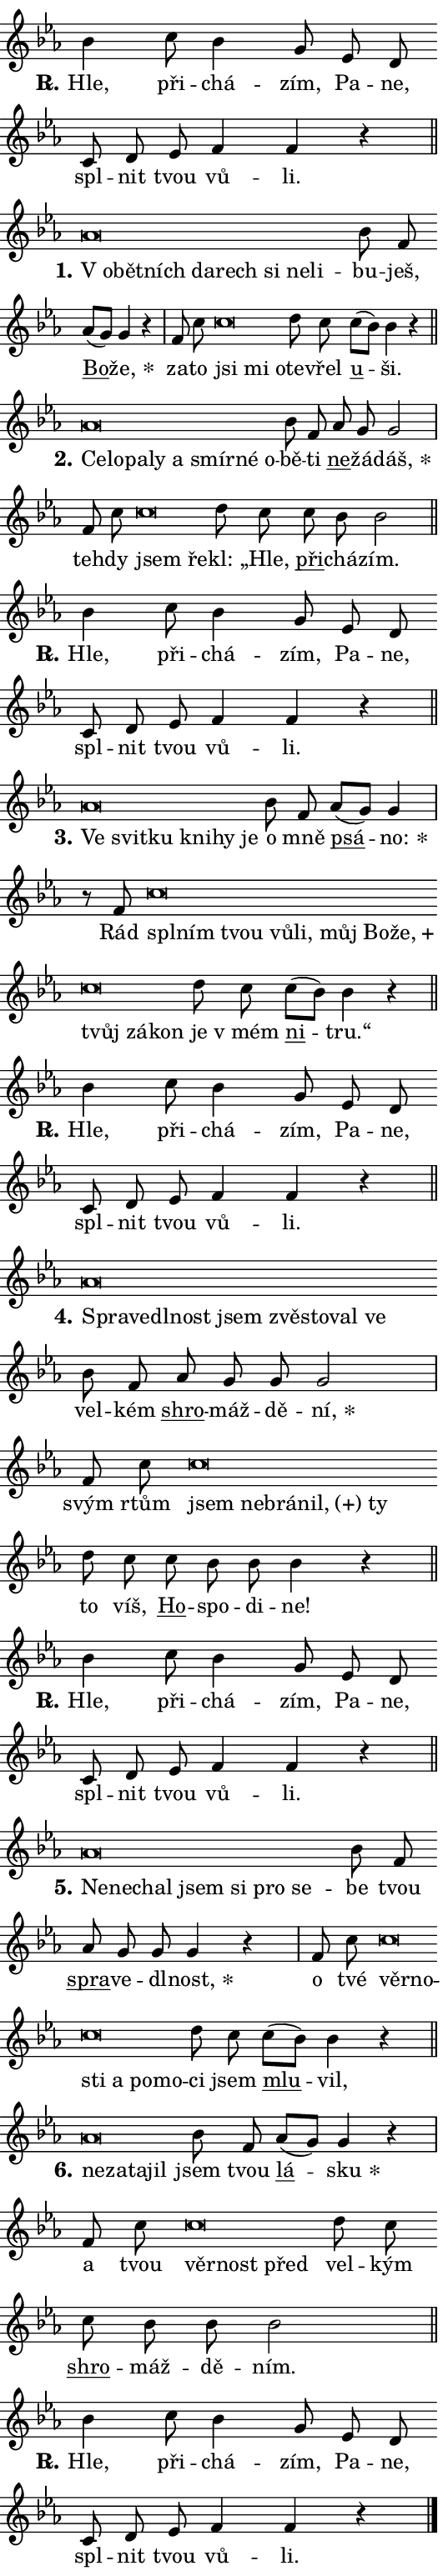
\version "2.24.0"
\header { tagline = "" }
\paper {
  indent = 0\cm
  top-margin = 0\cm
  right-margin = 0.13\cm % to fit lyric hyphens
  bottom-margin = 0\cm
  left-margin = 0\cm
  paper-width = 9\cm
  page-breaking = #ly:one-page-breaking
  system-system-spacing.basic-distance = #11
  score-system-spacing.basic-distance = #11
  ragged-last = ##f
}


%% Author: Thomas Morley
%% https://lists.gnu.org/archive/html/lilypond-user/2020-05/msg00002.html
#(define (line-position grob)
"Returns position of @var[grob} in current system:
   @code{'start}, if at first time-step
   @code{'end}, if at last time-step
   @code{'middle} otherwise
"
  (let* ((col (ly:item-get-column grob))
         (ln (ly:grob-object col 'left-neighbor))
         (rn (ly:grob-object col 'right-neighbor))
         (col-to-check-left (if (ly:grob? ln) ln col))
         (col-to-check-right (if (ly:grob? rn) rn col))
         (break-dir-left
           (and
             (ly:grob-property col-to-check-left 'non-musical #f)
             (ly:item-break-dir col-to-check-left)))
         (break-dir-right
           (and
             (ly:grob-property col-to-check-right 'non-musical #f)
             (ly:item-break-dir col-to-check-right))))
        (cond ((eqv? 1 break-dir-left) 'start)
              ((eqv? -1 break-dir-right) 'end)
              (else 'middle))))

#(define (tranparent-at-line-position vctor)
  (lambda (grob)
  "Relying on @code{line-position} select the relevant enry from @var{vctor}.
Used to determine transparency,"
    (case (line-position grob)
      ((end) (not (vector-ref vctor 0)))
      ((middle) (not (vector-ref vctor 1)))
      ((start) (not (vector-ref vctor 2))))))

noteHeadBreakVisibility =
#(define-music-function (break-visibility)(vector?)
"Makes @code{NoteHead}s transparent relying on @var{break-visibility}"
#{
  \override NoteHead.transparent =
    #(tranparent-at-line-position break-visibility)
#})

#(define delete-ledgers-for-transparent-note-heads
  (lambda (grob)
    "Reads whether a @code{NoteHead} is transparent.
If so this @code{NoteHead} is removed from @code{'note-heads} from
@var{grob}, which is supposed to be @code{LedgerLineSpanner}.
As a result ledgers are not printed for this @code{NoteHead}"
    (let* ((nhds-array (ly:grob-object grob 'note-heads))
           (nhds-list
             (if (ly:grob-array? nhds-array)
                 (ly:grob-array->list nhds-array)
                 '()))
           ;; Relies on the transparent-property being done before
           ;; Staff.LedgerLineSpanner.after-line-breaking is executed.
           ;; This is fragile ...
           (to-keep
             (remove
               (lambda (nhd)
                 (ly:grob-property nhd 'transparent #f))
               nhds-list)))
      ;; TODO find a better method to iterate over grob-arrays, similiar
      ;; to filter/remove etc for lists
      ;; For now rebuilt from scratch
      (set! (ly:grob-object grob 'note-heads)  '())
      (for-each
        (lambda (nhd)
          (ly:pointer-group-interface::add-grob grob 'note-heads nhd))
        to-keep))))

squashNotes = {
  \override NoteHead.X-extent = #'(-0.2 . 0.2)
  \override NoteHead.Y-extent = #'(-0.75 . 0)
  \override NoteHead.stencil =
    #(lambda (grob)
       (let ((pos (ly:grob-property grob 'staff-position)))
         (begin
           (if (< pos -7) (display "ERROR: Lower brevis then expected\n") (display ""))
           (if (<= pos -6) ly:text-interface::print ly:note-head::print))))
}
unSquashNotes = {
  \revert NoteHead.X-extent
  \revert NoteHead.Y-extent
  \revert NoteHead.stencil
}

hideNotes = \noteHeadBreakVisibility #begin-of-line-visible
unHideNotes = \noteHeadBreakVisibility #all-visible

% work-around for resetting accidentals
% https://lilypond.org/doc/v2.23/Documentation/notation/displaying-rhythms#unmetered-music
cadenzaMeasure = {
  \cadenzaOff
  \partial 1024 s1024
  \cadenzaOn
}

#(define-markup-command (accent layout props text) (markup?)
  "Underline accented syllable"
  (interpret-markup layout props
    #{\markup \override #'(offset . 4.3) \underline { #text }#}))

responsum = \markup \concat {
  "R" \hspace #-1.05 \path #0.1 #'((moveto 0 0.07) (lineto 0.9 0.8)) \hspace #0.05 "."
}

spaceSize = #0.6828661417322834 % exact space size for TeX Gyre Schola

\layout {
  \context {
    \Staff
    \remove "Time_signature_engraver"
    \override LedgerLineSpanner.after-line-breaking = #delete-ledgers-for-transparent-note-heads
  }
  \context {
    \Lyrics {
      \override LyricSpace.minimum-distance = \spaceSize
      \override LyricText.font-name = #"TeX Gyre Schola"
      \override LyricText.font-size = 1
      \override StanzaNumber.font-name = #"TeX Gyre Schola Bold"
      \override StanzaNumber.font-size = 1
    }
  }
  \context {
    \Score 
    \override NoteHead.text =
      #(lambda (grob) 
        (let ((pos (ly:grob-property grob 'staff-position)))
          #{\markup {
            \combine
              \halign #-0.55 \raise #(if (= pos -6) 0 0.5) \override #'(thickness . 2) \draw-line #'(3.2 . 0)
              \musicglyph "noteheads.sM1"
          }#}))
  }
}

% magnetic-lyrics.ily
%
%   written by
%     Jean Abou Samra <jean@abou-samra.fr>
%     Werner Lemberg <wl@gnu.org>
%
%   adapted by
%     Jiri Hon <jiri.hon@gmail.com>
%
% Version 2022-Apr-15

% https://www.mail-archive.com/lilypond-user@gnu.org/msg149350.html

#(define (Left_hyphen_pointer_engraver context)
   "Collect syllable-hyphen-syllable occurrences in lyrics and store
them in properties.  This engraver only looks to the left.  For
example, if the lyrics input is @code{foo -- bar}, it does the
following.

@itemize @bullet
@item
Set the @code{text} property of the @code{LyricHyphen} grob between
@q{foo} and @q{bar} to @code{foo}.

@item
Set the @code{left-hyphen} property of the @code{LyricText} grob with
text @q{foo} to the @code{LyricHyphen} grob between @q{foo} and
@q{bar}.
@end itemize

Use this auxiliary engraver in combination with the
@code{lyric-@/text::@/apply-@/magnetic-@/offset!} hook."
   (let ((hyphen #f)
         (text #f))
     (make-engraver
      (acknowledgers
       ((lyric-syllable-interface engraver grob source-engraver)
        (set! text grob)))
      (end-acknowledgers
       ((lyric-hyphen-interface engraver grob source-engraver)
        ;(when (not (grob::has-interface grob 'lyric-space-interface))
          (set! hyphen grob)));)
      ((stop-translation-timestep engraver)
       (when (and text hyphen)
         (ly:grob-set-object! text 'left-hyphen hyphen))
       (set! text #f)
       (set! hyphen #f)))))

#(define (lyric-text::apply-magnetic-offset! grob)
   "If the space between two syllables is less than the value in
property @code{LyricText@/.details@/.squash-threshold}, move the right
syllable to the left so that it gets concatenated with the left
syllable.

Use this function as a hook for
@code{LyricText@/.after-@/line-@/breaking} if the
@code{Left_@/hyphen_@/pointer_@/engraver} is active."
   (let ((hyphen (ly:grob-object grob 'left-hyphen #f)))
     (when hyphen
       (let ((left-text (ly:spanner-bound hyphen LEFT)))
         (when (grob::has-interface left-text 'lyric-syllable-interface)
           (let* ((common (ly:grob-common-refpoint grob left-text X))
                  (this-x-ext (ly:grob-extent grob common X))
                  (left-x-ext
                   (begin
                     ;; Trigger magnetism for left-text.
                     (ly:grob-property left-text 'after-line-breaking)
                     (ly:grob-extent left-text common X)))
                  ;; `delta` is the gap width between two syllables.
                  (delta (- (interval-start this-x-ext)
                            (interval-end left-x-ext)))
                  (details (ly:grob-property grob 'details))
                  (threshold (assoc-get 'squash-threshold details 0.2)))
             (when (< delta threshold)
               (let* (;; We have to manipulate the input text so that
                      ;; ligatures crossing syllable boundaries are not
                      ;; disabled.  For languages based on the Latin
                      ;; script this is essentially a beautification.
                      ;; However, for non-Western scripts it can be a
                      ;; necessity.
                      (lt (ly:grob-property left-text 'text))
                      (rt (ly:grob-property grob 'text))
                      (is-space (grob::has-interface hyphen 'lyric-space-interface))
                      (space (if is-space " " ""))
                      (extra-delta (if is-space spaceSize 0))
                      ;; Append new syllable.
                      (ltrt-space (if (and (string? lt) (string? rt))
                                (string-append lt space rt)
                                (make-concat-markup (list lt space rt))))
                      ;; Right-align `ltrt` to the right side.
                      (ltrt-space-markup (grob-interpret-markup
                               grob
                               (make-translate-markup
                                (cons (interval-length this-x-ext) 0)
                                (make-right-align-markup ltrt-space)))))
                 (begin
                   ;; Don't print `left-text`.
                   (ly:grob-set-property! left-text 'stencil #f)
                   ;; Set text and stencil (which holds all collected
                   ;; syllables so far) and shift it to the left.
                   (ly:grob-set-property! grob 'text ltrt-space)
                   (ly:grob-set-property! grob 'stencil ltrt-space-markup)
                   (ly:grob-translate-axis! grob (- (- delta extra-delta)) X))))))))))


#(define (lyric-hyphen::displace-bounds-first grob)
   ;; Make very sure this callback isn't triggered too early.
   (let ((left (ly:spanner-bound grob LEFT))
         (right (ly:spanner-bound grob RIGHT)))
     (ly:grob-property left 'after-line-breaking)
     (ly:grob-property right 'after-line-breaking)
     (ly:lyric-hyphen::print grob)))

squashThreshold = #0.4

\layout {
  \context {
    \Lyrics
    \consists #Left_hyphen_pointer_engraver
    \override LyricText.after-line-breaking =
      #lyric-text::apply-magnetic-offset!
    \override LyricHyphen.stencil = #lyric-hyphen::displace-bounds-first
    \override LyricText.details.squash-threshold = \squashThreshold
    \override LyricHyphen.minimum-distance = 0
    \override LyricHyphen.minimum-length = \squashThreshold
  }
}

squashText = \override LyricText.details.squash-threshold = 9999
unSquashText = \override LyricText.details.squash-threshold = \squashThreshold

leftText = \override LyricText.self-alignment-X = #LEFT
unLeftText = \revert LyricText.self-alignment-X

starOffset = #(lambda (grob) 
                (let ((x_offset (ly:self-alignment-interface::aligned-on-x-parent grob)))
                  (if (= x_offset 0) 0 (+ x_offset 1.2))))

star = #(define-music-function (syllable)(string?)
"Append star separator at the end of a syllable"
#{
  \once \override LyricText.X-offset = #starOffset
  \lyricmode { \markup {
    #syllable
    \override #'((font-name . "TeX Gyre Schola Bold")) \hspace #0.2 \lower #0.65 \larger "*"
  } }
#})

starAccent = #(define-music-function (syllable)(string?)
"Append star separator at the end of a syllable and make accent"
#{
  \once \override LyricText.X-offset = #starOffset
  \lyricmode { \markup {
    \accent #syllable
    \override #'((font-name . "TeX Gyre Schola Bold")) \hspace #0.2 \lower #0.65 \larger "*"
  } }
#})

breath = #(define-music-function (syllable)(string?)
"Append breathing indicator at the end of a syllable"
#{
  \lyricmode { \markup { #syllable "+" } }
#})

optionalBreath = #(define-music-function (syllable)(string?)
"Append optional breathing indicator at the end of a syllable"
#{
  \lyricmode { \markup { #syllable "(+)" } }
#})


\score {
    <<
        \new Voice = "melody" { \cadenzaOn \key es \major \relative { bes'4 c8 bes4 g8 \bar "" es d \bar "" c d es \bar "" f4 f r \cadenzaMeasure \bar "||" \break } }
        \new Lyrics \lyricsto "melody" { \lyricmode { \set stanza = \responsum
Hle, při -- chá -- zím, Pa -- ne, spl -- nit tvou vů -- li. } }
    >>
    \layout {}
}

\score {
    <<
        \new Voice = "melody" { \cadenzaOn \key es \major \relative { \squashNotes as'\breve*1/16 \hideNotes \breve*1/16 \bar "" \breve*1/16 \bar "" \breve*1/16 \bar "" \breve*1/16 \bar "" \breve*1/16 \bar "" \breve*1/16 \breve*1/16 \bar "" \unHideNotes \unSquashNotes bes8 f \bar "" as[( g)] g4 r \cadenzaMeasure \bar "|" f8 c' \bar "" \squashNotes c\breve*1/16 \hideNotes \breve*1/16 \breve*1/16 \bar "" \unHideNotes \unSquashNotes d8 c \bar "" c[( bes)] bes4 r \cadenzaMeasure \bar "||" \break } }
        \new Lyrics \lyricsto "melody" { \lyricmode { \set stanza = "1."
\leftText "V o" -- \squashText bět -- ních da -- rech si ne -- li -- \unLeftText \unSquashText bu -- ješ, \markup \accent Bo -- \star že, za -- to \leftText jsi \squashText mi o -- \unLeftText \unSquashText te -- vřel \markup \accent u -- ši. } }
    >>
    \layout {}
}

\score {
    <<
        \new Voice = "melody" { \cadenzaOn \key es \major \relative { \squashNotes as'\breve*1/16 \hideNotes \breve*1/16 \bar "" \breve*1/16 \bar "" \breve*1/16 \bar "" \breve*1/16 \bar "" \breve*1/16 \bar "" \breve*1/16 \breve*1/16 \bar "" \unHideNotes \unSquashNotes bes8 f \bar "" as g g2 \cadenzaMeasure \bar "|" f8 c' \bar "" \squashNotes c\breve*1/16 \hideNotes \breve*1/16 \bar "" \unHideNotes \unSquashNotes d8 c \bar "" c bes bes2 \cadenzaMeasure \bar "||" \break } }
        \new Lyrics \lyricsto "melody" { \lyricmode { \set stanza = "2."
\leftText Ce -- \squashText lo -- pa -- ly a smír -- né o -- \unLeftText \unSquashText bě -- ti \markup \accent ne -- žá -- \star dáš, teh -- dy \leftText jsem \squashText ře -- \unLeftText \unSquashText kl: „Hle, \markup \accent při -- chá -- zím. } }
    >>
    \layout {}
}

\score {
    <<
        \new Voice = "melody" { \cadenzaOn \key es \major \relative { bes'4 c8 bes4 g8 \bar "" es d \bar "" c d es \bar "" f4 f r \cadenzaMeasure \bar "||" \break } }
        \new Lyrics \lyricsto "melody" { \lyricmode { \set stanza = \responsum
Hle, při -- chá -- zím, Pa -- ne, spl -- nit tvou vů -- li. } }
    >>
    \layout {}
}

\score {
    <<
        \new Voice = "melody" { \cadenzaOn \key es \major \relative { \squashNotes as'\breve*1/16 \hideNotes \breve*1/16 \bar "" \breve*1/16 \bar "" \breve*1/16 \bar "" \breve*1/16 \breve*1/16 \bar "" \unHideNotes \unSquashNotes bes8 f \bar "" as[( g)] g4 \cadenzaMeasure \bar "|" r8 f8 \squashNotes c'\breve*1/16 \hideNotes \breve*1/16 \bar "" \breve*1/16 \bar "" \breve*1/16 \bar "" \breve*1/16 \bar "" \breve*1/16 \bar "" \breve*1/16 \bar "" \breve*1/16 \bar "" \breve*1/16 \bar "" \breve*1/16 \breve*1/16 \bar "" \unHideNotes \unSquashNotes d8 c \bar "" c[( bes)] bes4 r \cadenzaMeasure \bar "||" \break } }
        \new Lyrics \lyricsto "melody" { \lyricmode { \set stanza = "3."
\leftText Ve \squashText svit -- ku kni -- hy je \unLeftText \unSquashText o mně \markup \accent psá -- \star no: Rád \leftText spl -- \squashText ním tvou vů -- li, můj Bo -- \breath "že," tvůj zá -- kon \unLeftText \unSquashText je "v mém" \markup \accent ni -- tru.“ } }
    >>
    \layout {}
}

\score {
    <<
        \new Voice = "melody" { \cadenzaOn \key es \major \relative { bes'4 c8 bes4 g8 \bar "" es d \bar "" c d es \bar "" f4 f r \cadenzaMeasure \bar "||" \break } }
        \new Lyrics \lyricsto "melody" { \lyricmode { \set stanza = \responsum
Hle, při -- chá -- zím, Pa -- ne, spl -- nit tvou vů -- li. } }
    >>
    \layout {}
}

\score {
    <<
        \new Voice = "melody" { \cadenzaOn \key es \major \relative { \squashNotes as'\breve*1/16 \hideNotes \breve*1/16 \bar "" \breve*1/16 \bar "" \breve*1/16 \bar "" \breve*1/16 \bar "" \breve*1/16 \bar "" \breve*1/16 \bar "" \breve*1/16 \breve*1/16 \bar "" \unHideNotes \unSquashNotes bes8 f \bar "" as g g g2 \cadenzaMeasure \bar "|" f8 c' \bar "" \squashNotes c\breve*1/16 \hideNotes \breve*1/16 \bar "" \breve*1/16 \bar "" \breve*1/16 \breve*1/16 \bar "" \unHideNotes \unSquashNotes d8 c \bar "" c bes bes bes4 r \cadenzaMeasure \bar "||" \break } }
        \new Lyrics \lyricsto "melody" { \lyricmode { \set stanza = "4."
\leftText Spra -- \squashText ve -- dl -- nost jsem zvě -- sto -- val ve \unLeftText \unSquashText vel -- kém \markup \accent shro -- máž -- dě -- \star ní, svým rtům \leftText jsem \squashText ne -- brá -- \optionalBreath nil, ty \unLeftText \unSquashText to víš, \markup \accent Ho -- spo -- di -- ne! } }
    >>
    \layout {}
}

\score {
    <<
        \new Voice = "melody" { \cadenzaOn \key es \major \relative { bes'4 c8 bes4 g8 \bar "" es d \bar "" c d es \bar "" f4 f r \cadenzaMeasure \bar "||" \break } }
        \new Lyrics \lyricsto "melody" { \lyricmode { \set stanza = \responsum
Hle, při -- chá -- zím, Pa -- ne, spl -- nit tvou vů -- li. } }
    >>
    \layout {}
}

\score {
    <<
        \new Voice = "melody" { \cadenzaOn \key es \major \relative { \squashNotes as'\breve*1/16 \hideNotes \breve*1/16 \bar "" \breve*1/16 \bar "" \breve*1/16 \bar "" \breve*1/16 \bar "" \breve*1/16 \breve*1/16 \bar "" \unHideNotes \unSquashNotes bes8 f \bar "" as g g g4 r \cadenzaMeasure \bar "|" f8 c' \bar "" \squashNotes c\breve*1/16 \hideNotes \breve*1/16 \bar "" \breve*1/16 \bar "" \breve*1/16 \bar "" \breve*1/16 \breve*1/16 \bar "" \unHideNotes \unSquashNotes d8 c \bar "" c[( bes)] bes4 r \cadenzaMeasure \bar "||" \break } }
        \new Lyrics \lyricsto "melody" { \lyricmode { \set stanza = "5."
\leftText Ne -- \squashText ne -- chal jsem si pro se -- \unLeftText \unSquashText be tvou \markup \accent spra -- ve -- dl -- \star nost, o tvé \leftText věr -- \squashText no -- sti a po -- mo -- \unLeftText \unSquashText ci jsem \markup \accent mlu -- vil, } }
    >>
    \layout {}
}

\score {
    <<
        \new Voice = "melody" { \cadenzaOn \key es \major \relative { \squashNotes as'\breve*1/16 \hideNotes \breve*1/16 \bar "" \breve*1/16 \breve*1/16 \bar "" \unHideNotes \unSquashNotes bes8 f \bar "" as[( g)] g4 r \cadenzaMeasure \bar "|" f8 c' \bar "" \squashNotes c\breve*1/16 \hideNotes \breve*1/16 \breve*1/16 \bar "" \unHideNotes \unSquashNotes d8 c \bar "" c bes bes bes2 \cadenzaMeasure \bar "||" \break } }
        \new Lyrics \lyricsto "melody" { \lyricmode { \set stanza = "6."
\leftText ne -- \squashText za -- ta -- jil \unLeftText \unSquashText jsem tvou \markup \accent lá -- \star sku a tvou \leftText věr -- \squashText nost před \unLeftText \unSquashText vel -- kým \markup \accent shro -- máž -- dě -- ním. } }
    >>
    \layout {}
}

\score {
    <<
        \new Voice = "melody" { \cadenzaOn \key es \major \relative { bes'4 c8 bes4 g8 \bar "" es d \bar "" c d es \bar "" f4 f r \cadenzaMeasure \bar "||" \break } \bar "|." }
        \new Lyrics \lyricsto "melody" { \lyricmode { \set stanza = \responsum
Hle, při -- chá -- zím, Pa -- ne, spl -- nit tvou vů -- li. } }
    >>
    \layout {}
}
